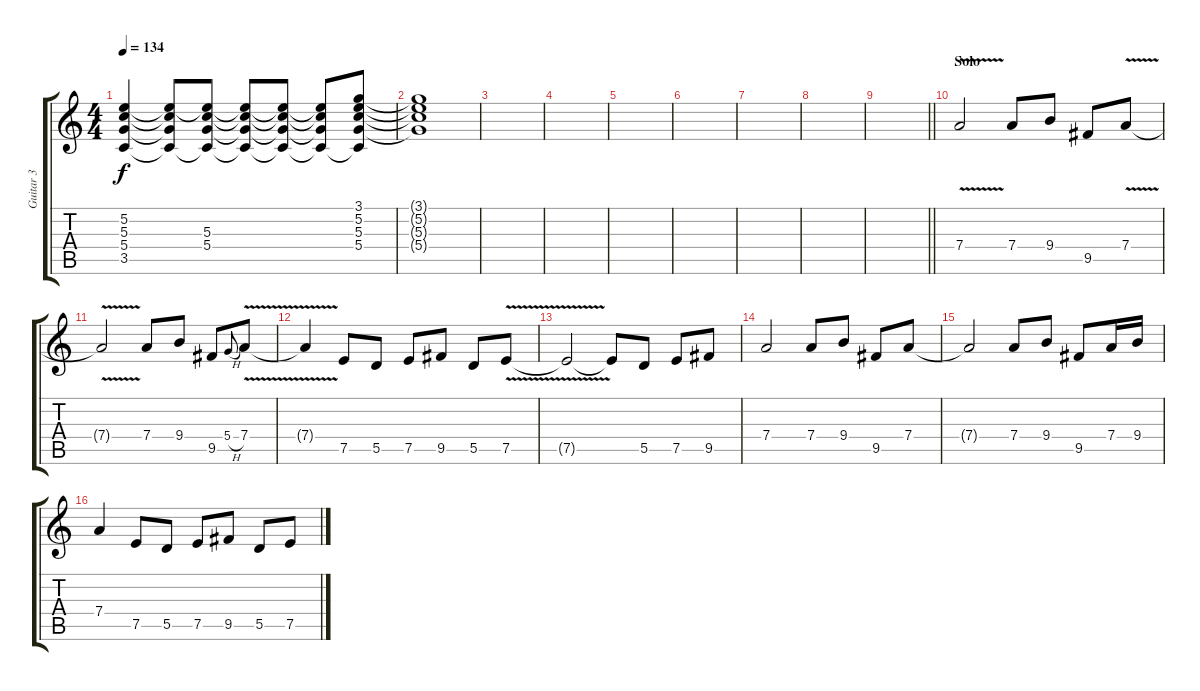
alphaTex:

\track ("Guitar 3" "Guitar 3") {instrument overdrivenguitar}
\staff {score tabs}
\tuning (E4 B3 G3 D3 A2 E2) {hide}
\ts (4 4)
\tempo 134
\clef g2
\ks c
(5.2 5.3 5.4 3.5).4{dy f} (5.2{t} 5.3{t} 5.4{t} 3.5{t}).8 (5.2{t} 5.3 5.4 3.5{t}).8 (5.2{t} 5.3{t} 5.4{t} 3.5{t}).8 (5.2{t} 5.3{t} 5.4{t} 3.5{t}).8 (5.2{t} 5.3{t} 5.4{t} 3.5{t}).8 (3.1 5.2 5.3 5.4 3.5{t}).8 |
(3.1{t} 5.2{t} 5.3{t} 5.4{t}).1 |
|
|
|
|
|
|
\barLineRight lightlight
|
\section ("" "Solo")
7.4{v}.2{volume 14 instrument overdrivenguitar} 7.4.8 9.4.8 9.5.8 7.4{v}.8 |
7.4{t}.2 7.4.8 9.4.8 9.5.8 5.4{h}.8{gr onbeat} 7.4{v}.8 |
7.4{t}.4 7.5.8 5.5.8 7.5.8 9.5.8 5.5.8 7.5{v}.8 |
7.5{t}.2 7.5{t}.8 5.5.8 7.5.8 9.5.8 |
7.4.2 7.4.8 9.4.8 9.5.8 7.4.8 |
7.4{t}.2 7.4.8 9.4.8 9.5.8 7.4.16 9.4.16 |
7.4.4 7.5.8 5.5.8 7.5.8 9.5.8 5.5.8 7.5.8
